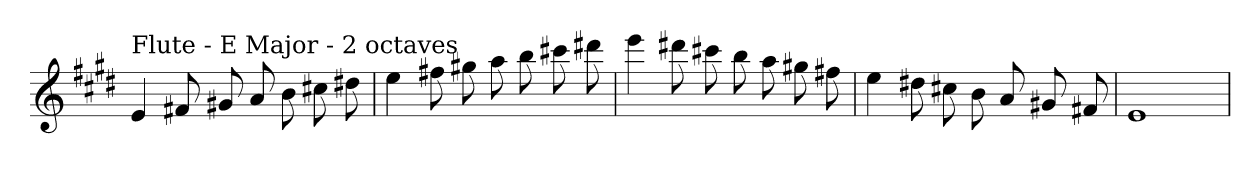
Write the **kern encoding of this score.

**kern
*part1
*staff1
*clefG2
*k[f#c#g#d#]
*E:
=
!LO:TX:a:t=Flute - E Major - 2 octaves
4e
8f#X
8g#X
8a
8b
8cc#X
8dd#X
=
4ee
8ff#X
8gg#X
8aa
8bb
8ccc#X
8ddd#X
=
4eee
8ddd#X
8ccc#X
8bb
8aa
8gg#X
8ff#X
=
4ee
8dd#X
8cc#X
8b
8a
8g#X
8f#X
=
1e
=
*-
